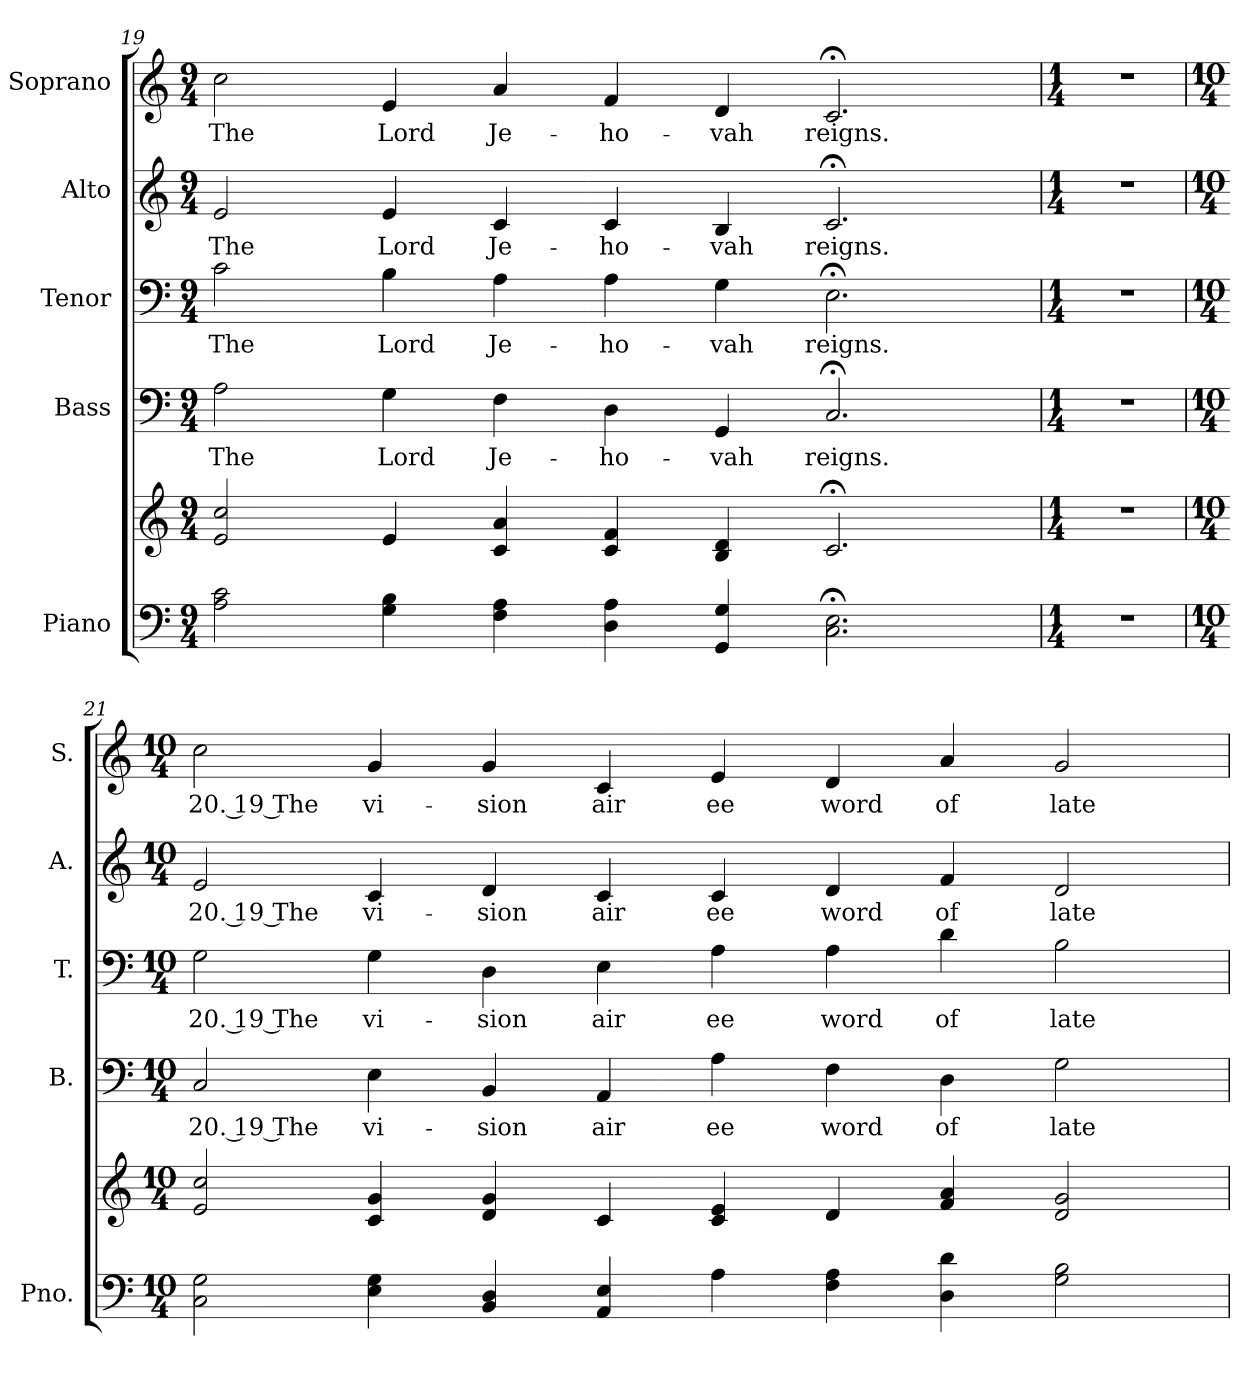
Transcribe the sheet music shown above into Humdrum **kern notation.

**kern	**kern	**kern	**text	**kern	**text	**kern	**text	**kern	**text
*part5	*part5	*part4	*part4	*part3	*part3	*part2	*part2	*part1	*part1
*staff6	*staff5	*staff4	*staff4	*staff3	*staff3	*staff2	*staff2	*staff1	*staff1
*I"Piano	*	*I"Bass	*	*I"Tenor	*	*I"Alto	*	*I"Soprano	*
*I'Pno.	*	*I'B.	*	*I'T.	*	*I'A.	*	*I'S.	*
!!LO:PB:g=z
*clefF4	*clefG2	*clefF4	*	*clefF4	*	*clefG2	*	*clefG2	*
*k[]	*k[]	*k[]	*	*k[]	*	*k[]	*	*k[]	*
*C:	*C:	*C:	*	*C:	*	*C:	*	*C:	*
*M9/4	*M9/4	*M9/4	*	*M9/4	*	*M9/4	*	*M9/4	*
=19	=19	=19	=19	=19	=19	=19	=19	=19	=19
!	!	!	!LO:LY:b:color=#000000	!	!	!	!	!	!
!	!	!	!	!	!LO:LY:b:color=#000000	!	!	!	!
!	!	!	!	!	!	!	!LO:LY:b:color=#000000	!	!
!	!	!	!	!	!	!	!	!	!LO:LY:b:color=#000000
2Ai\ 2ci	2ei/ 2cci	2Ai\	The	2ci\	The	2ei/	The	2cci\	The
!	!	!	!LO:LY:b:color=#000000	!	!	!	!	!	!
!	!	!	!	!	!LO:LY:b:color=#000000	!	!	!	!
!	!	!	!	!	!	!	!LO:LY:b:color=#000000	!	!
!	!	!	!	!	!	!	!	!	!LO:LY:b:color=#000000
4Gi\ 4Bi	4ei/	4Gi\	Lord	4Bi\	Lord	4ei/	Lord	4ei/	Lord
!	!	!	!LO:LY:b:color=#000000	!	!	!	!	!	!
!	!	!	!	!	!LO:LY:b:color=#000000	!	!	!	!
!	!	!	!	!	!	!	!LO:LY:b:color=#000000	!	!
!	!	!	!	!	!	!	!	!	!LO:LY:b:color=#000000
4Fi\ 4Ai	4ci/ 4ai	4Fi\	Je-	4Ai\	Je-	4ci/	Je-	4ai/	Je-
!	!	!	!LO:LY:b:color=#000000	!	!	!	!	!	!
!	!	!	!	!	!LO:LY:b:color=#000000	!	!	!	!
!	!	!	!	!	!	!	!LO:LY:b:color=#000000	!	!
!	!	!	!	!	!	!	!	!	!LO:LY:b:color=#000000
4Di\ 4Ai	4ci/ 4fi	4Di\	-ho-	4Ai\	-ho-	4ci/	-ho-	4fi/	-ho-
!	!	!	!LO:LY:b:color=#000000	!	!	!	!	!	!
!	!	!	!	!	!LO:LY:b:color=#000000	!	!	!	!
!	!	!	!	!	!	!	!LO:LY:b:color=#000000	!	!
!	!	!	!	!	!	!	!	!	!LO:LY:b:color=#000000
4GGi/ 4Gi	4Bi/ 4di	4GGi/	-vah	4Gi\	-vah	4Bi/	-vah	4di/	-vah
!	!	!	!LO:LY:b:color=#000000	!	!	!	!	!	!
!	!	!	!	!	!LO:LY:b:color=#000000	!	!	!	!
!	!	!	!	!	!	!	!LO:LY:b:color=#000000	!	!
!	!	!	!	!	!	!	!	!	!LO:LY:b:color=#000000
2.Ci\; 2.Ei;	2.c;i/	2.C;i/	reigns.	2.E;i\	reigns.	2.c;i/	reigns.	2.c;i/	reigns.
=20	=20	=20	=20	=20	=20	=20	=20	=20	=20
*M1/4	*M1/4	*M1/4	*	*M1/4	*	*M1/4	*	*M1/4	*
!LO:N:vis=1	!LO:N:vis=1	!LO:N:vis=1	!	!LO:N:vis=1	!	!LO:N:vis=1	!	!LO:N:vis=1	!
4r	4r	4r	.	4r	.	4r	.	4r	.
!!LO:PB:g=z
=21	=21	=21	=21	=21	=21	=21	=21	=21	=21
*M10/4	*M10/4	*M10/4	*	*M10/4	*	*M10/4	*	*M10/4	*
!	!	!	!LO:LY:b:color=#000000	!	!	!	!	!	!
!	!	!	!	!	!LO:LY:b:color=#000000	!	!	!	!
!	!	!	!	!	!	!	!LO:LY:b:color=#000000	!	!
!	!	!	!	!	!	!	!	!	!LO:LY:b:color=#000000
2Ci\ 2Gi	2ei/ 2cci	2Ci/	20. 19 The	2Gi\	20. 19 The	2ei/	20. 19 The	2cci\	20. 19 The
!	!	!	!LO:LY:b:color=#000000	!	!	!	!	!	!
!	!	!	!	!	!LO:LY:b:color=#000000	!	!	!	!
!	!	!	!	!	!	!	!LO:LY:b:color=#000000	!	!
!	!	!	!	!	!	!	!	!	!LO:LY:b:color=#000000
4Ei\ 4Gi	4ci/ 4gi	4Ei\	vi-	4Gi\	vi-	4ci/	vi-	4gi/	vi-
!	!	!	!LO:LY:b:color=#000000	!	!	!	!	!	!
!	!	!	!	!	!LO:LY:b:color=#000000	!	!	!	!
!	!	!	!	!	!	!	!LO:LY:b:color=#000000	!	!
!	!	!	!	!	!	!	!	!	!LO:LY:b:color=#000000
4BBi/ 4Di	4di/ 4gi	4BBi/	-sion	4Di\	-sion	4di/	-sion	4gi/	-sion
!	!	!	!LO:LY:b:color=#000000	!	!	!	!	!	!
!	!	!	!	!	!LO:LY:b:color=#000000	!	!	!	!
!	!	!	!	!	!	!	!LO:LY:b:color=#000000	!	!
!	!	!	!	!	!	!	!	!	!LO:LY:b:color=#000000
4AAi/ 4Ei	4ci/	4AAi/	air	4Ei\	air	4ci/	air	4ci/	air
!	!	!	!LO:LY:b:color=#000000	!	!	!	!	!	!
!	!	!	!	!	!LO:LY:b:color=#000000	!	!	!	!
!	!	!	!	!	!	!	!LO:LY:b:color=#000000	!	!
!	!	!	!	!	!	!	!	!	!LO:LY:b:color=#000000
4Ai\	4ci/ 4ei	4Ai\	ee	4Ai\	ee	4ci/	ee	4ei/	ee
!	!	!	!LO:LY:b:color=#000000	!	!	!	!	!	!
!	!	!	!	!	!LO:LY:b:color=#000000	!	!	!	!
!	!	!	!	!	!	!	!LO:LY:b:color=#000000	!	!
!	!	!	!	!	!	!	!	!	!LO:LY:b:color=#000000
4Fi\ 4Ai	4di/	4Fi\	word	4Ai\	word	4di/	word	4di/	word
!	!	!	!LO:LY:b:color=#000000	!	!	!	!	!	!
!	!	!	!	!	!LO:LY:b:color=#000000	!	!	!	!
!	!	!	!	!	!	!	!LO:LY:b:color=#000000	!	!
!	!	!	!	!	!	!	!	!	!LO:LY:b:color=#000000
4Di\ 4di	4fi/ 4ai	4Di\	of	4di\	of	4fi/	of	4ai/	of
!	!	!	!LO:LY:b:color=#000000	!	!	!	!	!	!
!	!	!	!	!	!LO:LY:b:color=#000000	!	!	!	!
!	!	!	!	!	!	!	!LO:LY:b:color=#000000	!	!
!	!	!	!	!	!	!	!	!	!LO:LY:b:color=#000000
2Gi\ 2Bi	2di/ 2gi	2Gi\	late	2Bi\	late	2di/	late	2gi/	late
=	=	=	=	=	=	=	=	=	=
*-	*-	*-	*-	*-	*-	*-	*-	*-	*-
